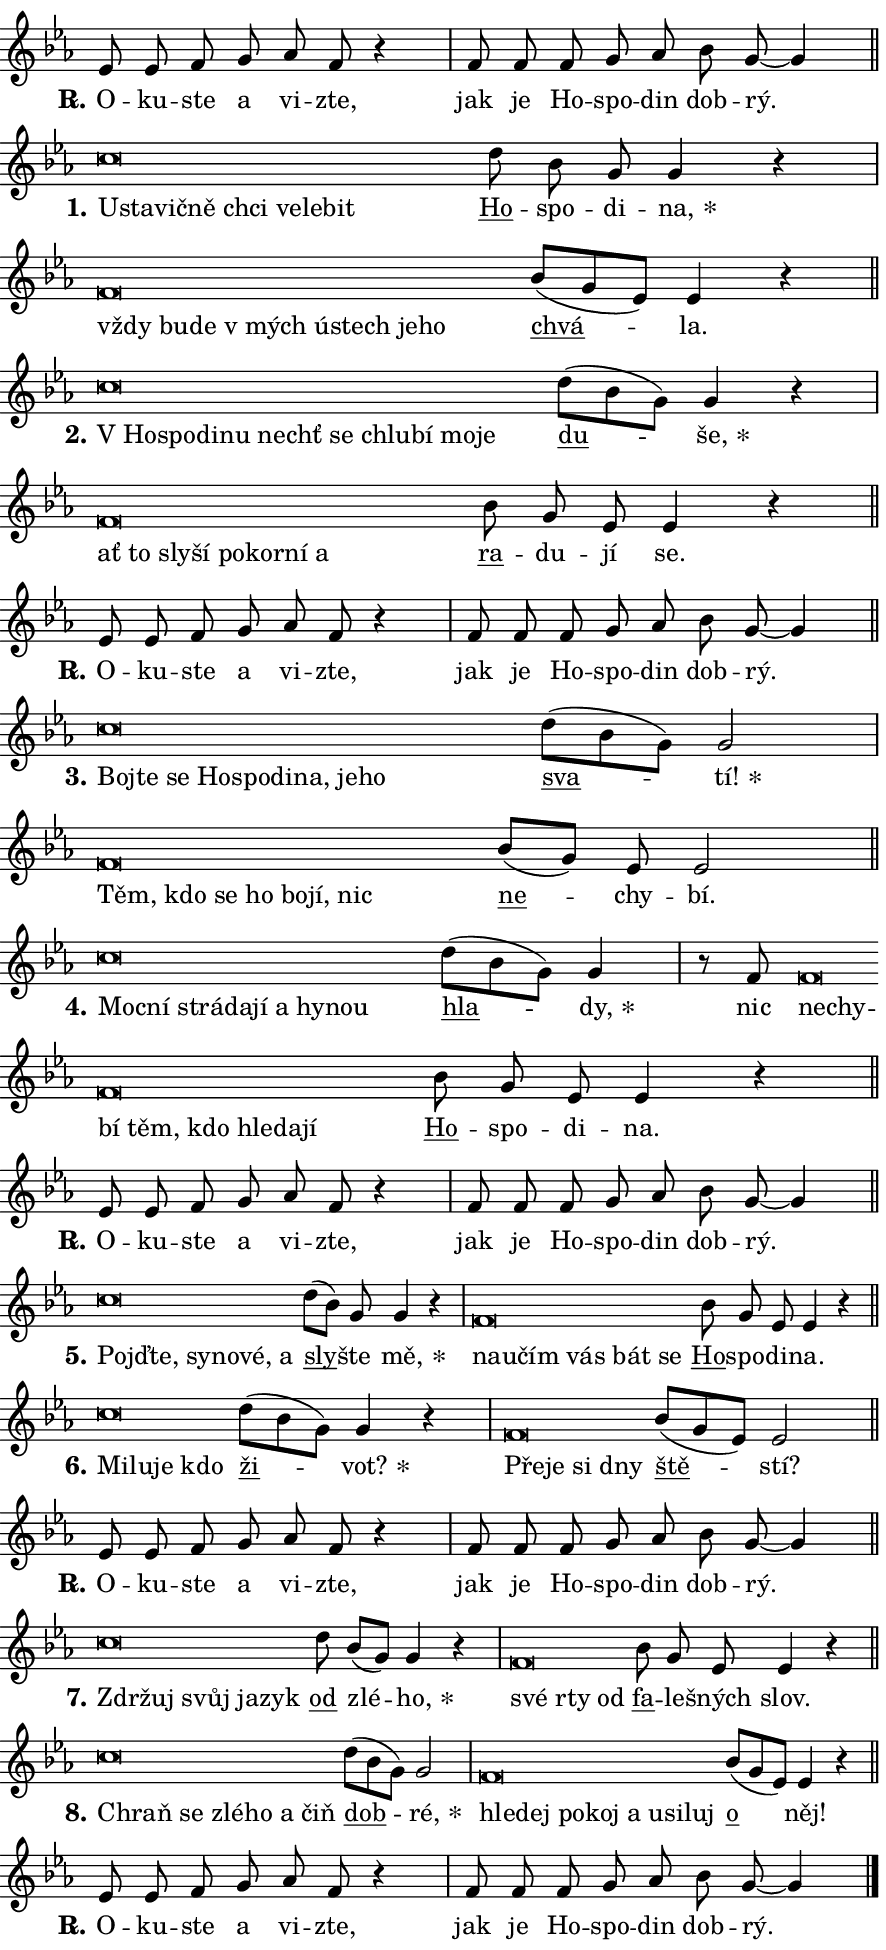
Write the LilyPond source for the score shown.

\version "2.24.0"
\header { tagline = "" }
\paper {
  indent = 0\cm
  top-margin = 0\cm
  right-margin = 0.13\cm % to fit lyric hyphens
  bottom-margin = 0\cm
  left-margin = 0\cm
  paper-width = 15\cm
  page-breaking = #ly:one-page-breaking
  system-system-spacing.basic-distance = #11
  score-system-spacing.basic-distance = #11
  ragged-last = ##f
}


%% Author: Thomas Morley
%% https://lists.gnu.org/archive/html/lilypond-user/2020-05/msg00002.html
#(define (line-position grob)
"Returns position of @var[grob} in current system:
   @code{'start}, if at first time-step
   @code{'end}, if at last time-step
   @code{'middle} otherwise
"
  (let* ((col (ly:item-get-column grob))
         (ln (ly:grob-object col 'left-neighbor))
         (rn (ly:grob-object col 'right-neighbor))
         (col-to-check-left (if (ly:grob? ln) ln col))
         (col-to-check-right (if (ly:grob? rn) rn col))
         (break-dir-left
           (and
             (ly:grob-property col-to-check-left 'non-musical #f)
             (ly:item-break-dir col-to-check-left)))
         (break-dir-right
           (and
             (ly:grob-property col-to-check-right 'non-musical #f)
             (ly:item-break-dir col-to-check-right))))
        (cond ((eqv? 1 break-dir-left) 'start)
              ((eqv? -1 break-dir-right) 'end)
              (else 'middle))))

#(define (tranparent-at-line-position vctor)
  (lambda (grob)
  "Relying on @code{line-position} select the relevant enry from @var{vctor}.
Used to determine transparency,"
    (case (line-position grob)
      ((end) (not (vector-ref vctor 0)))
      ((middle) (not (vector-ref vctor 1)))
      ((start) (not (vector-ref vctor 2))))))

noteHeadBreakVisibility =
#(define-music-function (break-visibility)(vector?)
"Makes @code{NoteHead}s transparent relying on @var{break-visibility}"
#{
  \override NoteHead.transparent =
    #(tranparent-at-line-position break-visibility)
#})

#(define delete-ledgers-for-transparent-note-heads
  (lambda (grob)
    "Reads whether a @code{NoteHead} is transparent.
If so this @code{NoteHead} is removed from @code{'note-heads} from
@var{grob}, which is supposed to be @code{LedgerLineSpanner}.
As a result ledgers are not printed for this @code{NoteHead}"
    (let* ((nhds-array (ly:grob-object grob 'note-heads))
           (nhds-list
             (if (ly:grob-array? nhds-array)
                 (ly:grob-array->list nhds-array)
                 '()))
           ;; Relies on the transparent-property being done before
           ;; Staff.LedgerLineSpanner.after-line-breaking is executed.
           ;; This is fragile ...
           (to-keep
             (remove
               (lambda (nhd)
                 (ly:grob-property nhd 'transparent #f))
               nhds-list)))
      ;; TODO find a better method to iterate over grob-arrays, similiar
      ;; to filter/remove etc for lists
      ;; For now rebuilt from scratch
      (set! (ly:grob-object grob 'note-heads)  '())
      (for-each
        (lambda (nhd)
          (ly:pointer-group-interface::add-grob grob 'note-heads nhd))
        to-keep))))

squashNotes = {
  \override NoteHead.X-extent = #'(-0.2 . 0.2)
  \override NoteHead.Y-extent = #'(-0.75 . 0)
  \override NoteHead.stencil =
    #(lambda (grob)
       (let ((pos (ly:grob-property grob 'staff-position)))
         (begin
           (if (< pos -7) (display "ERROR: Lower brevis then expected\n") (display ""))
           (if (<= pos -6) ly:text-interface::print ly:note-head::print))))
}
unSquashNotes = {
  \revert NoteHead.X-extent
  \revert NoteHead.Y-extent
  \revert NoteHead.stencil
}

hideNotes = \noteHeadBreakVisibility #begin-of-line-visible
unHideNotes = \noteHeadBreakVisibility #all-visible

% work-around for resetting accidentals
% https://lilypond.org/doc/v2.23/Documentation/notation/displaying-rhythms#unmetered-music
cadenzaMeasure = {
  \cadenzaOff
  \partial 1024 s1024
  \cadenzaOn
}

#(define-markup-command (accent layout props text) (markup?)
  "Underline accented syllable"
  (interpret-markup layout props
    #{\markup \override #'(offset . 4.3) \underline { #text }#}))

responsum = \markup \concat {
  "R" \hspace #-1.05 \path #0.1 #'((moveto 0 0.07) (lineto 0.9 0.8)) \hspace #0.05 "."
}

spaceSize = #0.6828661417322834 % exact space size for TeX Gyre Schola

\layout {
  \context {
    \Staff
    \remove "Time_signature_engraver"
    \override LedgerLineSpanner.after-line-breaking = #delete-ledgers-for-transparent-note-heads
  }
  \context {
    \Lyrics {
      \override LyricSpace.minimum-distance = \spaceSize
      \override LyricText.font-name = #"TeX Gyre Schola"
      \override LyricText.font-size = 1
      \override StanzaNumber.font-name = #"TeX Gyre Schola Bold"
      \override StanzaNumber.font-size = 1
    }
  }
  \context {
    \Score 
    \override NoteHead.text =
      #(lambda (grob) 
        (let ((pos (ly:grob-property grob 'staff-position)))
          #{\markup {
            \combine
              \halign #-0.55 \raise #(if (= pos -6) 0 0.5) \override #'(thickness . 2) \draw-line #'(3.2 . 0)
              \musicglyph "noteheads.sM1"
          }#}))
  }
}

% magnetic-lyrics.ily
%
%   written by
%     Jean Abou Samra <jean@abou-samra.fr>
%     Werner Lemberg <wl@gnu.org>
%
%   adapted by
%     Jiri Hon <jiri.hon@gmail.com>
%
% Version 2022-Apr-15

% https://www.mail-archive.com/lilypond-user@gnu.org/msg149350.html

#(define (Left_hyphen_pointer_engraver context)
   "Collect syllable-hyphen-syllable occurrences in lyrics and store
them in properties.  This engraver only looks to the left.  For
example, if the lyrics input is @code{foo -- bar}, it does the
following.

@itemize @bullet
@item
Set the @code{text} property of the @code{LyricHyphen} grob between
@q{foo} and @q{bar} to @code{foo}.

@item
Set the @code{left-hyphen} property of the @code{LyricText} grob with
text @q{foo} to the @code{LyricHyphen} grob between @q{foo} and
@q{bar}.
@end itemize

Use this auxiliary engraver in combination with the
@code{lyric-@/text::@/apply-@/magnetic-@/offset!} hook."
   (let ((hyphen #f)
         (text #f))
     (make-engraver
      (acknowledgers
       ((lyric-syllable-interface engraver grob source-engraver)
        (set! text grob)))
      (end-acknowledgers
       ((lyric-hyphen-interface engraver grob source-engraver)
        ;(when (not (grob::has-interface grob 'lyric-space-interface))
          (set! hyphen grob)));)
      ((stop-translation-timestep engraver)
       (when (and text hyphen)
         (ly:grob-set-object! text 'left-hyphen hyphen))
       (set! text #f)
       (set! hyphen #f)))))

#(define (lyric-text::apply-magnetic-offset! grob)
   "If the space between two syllables is less than the value in
property @code{LyricText@/.details@/.squash-threshold}, move the right
syllable to the left so that it gets concatenated with the left
syllable.

Use this function as a hook for
@code{LyricText@/.after-@/line-@/breaking} if the
@code{Left_@/hyphen_@/pointer_@/engraver} is active."
   (let ((hyphen (ly:grob-object grob 'left-hyphen #f)))
     (when hyphen
       (let ((left-text (ly:spanner-bound hyphen LEFT)))
         (when (grob::has-interface left-text 'lyric-syllable-interface)
           (let* ((common (ly:grob-common-refpoint grob left-text X))
                  (this-x-ext (ly:grob-extent grob common X))
                  (left-x-ext
                   (begin
                     ;; Trigger magnetism for left-text.
                     (ly:grob-property left-text 'after-line-breaking)
                     (ly:grob-extent left-text common X)))
                  ;; `delta` is the gap width between two syllables.
                  (delta (- (interval-start this-x-ext)
                            (interval-end left-x-ext)))
                  (details (ly:grob-property grob 'details))
                  (threshold (assoc-get 'squash-threshold details 0.2)))
             (when (< delta threshold)
               (let* (;; We have to manipulate the input text so that
                      ;; ligatures crossing syllable boundaries are not
                      ;; disabled.  For languages based on the Latin
                      ;; script this is essentially a beautification.
                      ;; However, for non-Western scripts it can be a
                      ;; necessity.
                      (lt (ly:grob-property left-text 'text))
                      (rt (ly:grob-property grob 'text))
                      (is-space (grob::has-interface hyphen 'lyric-space-interface))
                      (space (if is-space " " ""))
                      (extra-delta (if is-space spaceSize 0))
                      ;; Append new syllable.
                      (ltrt-space (if (and (string? lt) (string? rt))
                                (string-append lt space rt)
                                (make-concat-markup (list lt space rt))))
                      ;; Right-align `ltrt` to the right side.
                      (ltrt-space-markup (grob-interpret-markup
                               grob
                               (make-translate-markup
                                (cons (interval-length this-x-ext) 0)
                                (make-right-align-markup ltrt-space)))))
                 (begin
                   ;; Don't print `left-text`.
                   (ly:grob-set-property! left-text 'stencil #f)
                   ;; Set text and stencil (which holds all collected
                   ;; syllables so far) and shift it to the left.
                   (ly:grob-set-property! grob 'text ltrt-space)
                   (ly:grob-set-property! grob 'stencil ltrt-space-markup)
                   (ly:grob-translate-axis! grob (- (- delta extra-delta)) X))))))))))


#(define (lyric-hyphen::displace-bounds-first grob)
   ;; Make very sure this callback isn't triggered too early.
   (let ((left (ly:spanner-bound grob LEFT))
         (right (ly:spanner-bound grob RIGHT)))
     (ly:grob-property left 'after-line-breaking)
     (ly:grob-property right 'after-line-breaking)
     (ly:lyric-hyphen::print grob)))

squashThreshold = #0.4

\layout {
  \context {
    \Lyrics
    \consists #Left_hyphen_pointer_engraver
    \override LyricText.after-line-breaking =
      #lyric-text::apply-magnetic-offset!
    \override LyricHyphen.stencil = #lyric-hyphen::displace-bounds-first
    \override LyricText.details.squash-threshold = \squashThreshold
    \override LyricHyphen.minimum-distance = 0
    \override LyricHyphen.minimum-length = \squashThreshold
  }
}

squashText = \override LyricText.details.squash-threshold = 9999
unSquashText = \override LyricText.details.squash-threshold = \squashThreshold

leftText = \override LyricText.self-alignment-X = #LEFT
unLeftText = \revert LyricText.self-alignment-X

starOffset = #(lambda (grob) 
                (let ((x_offset (ly:self-alignment-interface::aligned-on-x-parent grob)))
                  (if (= x_offset 0) 0 (+ x_offset 1.2))))

star = #(define-music-function (syllable)(string?)
"Append star separator at the end of a syllable"
#{
  \once \override LyricText.X-offset = #starOffset
  \lyricmode { \markup {
    #syllable
    \override #'((font-name . "TeX Gyre Schola Bold")) \hspace #0.2 \lower #0.65 \larger "*"
  } }
#})

starAccent = #(define-music-function (syllable)(string?)
"Append star separator at the end of a syllable and make accent"
#{
  \once \override LyricText.X-offset = #starOffset
  \lyricmode { \markup {
    \accent #syllable
    \override #'((font-name . "TeX Gyre Schola Bold")) \hspace #0.2 \lower #0.65 \larger "*"
  } }
#})

breath = #(define-music-function (syllable)(string?)
"Append breathing indicator at the end of a syllable"
#{
  \lyricmode { \markup { #syllable "+" } }
#})

optionalBreath = #(define-music-function (syllable)(string?)
"Append optional breathing indicator at the end of a syllable"
#{
  \lyricmode { \markup { #syllable "(+)" } }
#})


\score {
    <<
        \new Voice = "melody" { \cadenzaOn \key es \major \relative { es'8 es f g as f r4 \cadenzaMeasure \bar "|" f8 f \bar "" f g as \bar "" bes g~ g4 \cadenzaMeasure \bar "||" \break } }
        \new Lyrics \lyricsto "melody" { \lyricmode { \set stanza = \responsum
O -- ku -- ste a vi -- zte, jak je Ho -- spo -- din dob -- rý. } }
    >>
    \layout {}
}

\score {
    <<
        \new Voice = "melody" { \cadenzaOn \key es \major \relative { \squashNotes c''\breve*1/16 \hideNotes \breve*1/16 \bar "" \breve*1/16 \bar "" \breve*1/16 \bar "" \breve*1/16 \bar "" \breve*1/16 \bar "" \breve*1/16 \breve*1/16 \bar "" \unHideNotes \unSquashNotes \bar "" d8 bes g g4 r \cadenzaMeasure \bar "|" \squashNotes f\breve*1/16 \hideNotes \breve*1/16 \bar "" \breve*1/16 \bar "" \breve*1/16 \bar "" \breve*1/16 \bar "" \breve*1/16 \bar "" \breve*1/16 \breve*1/16 \bar "" \unHideNotes \unSquashNotes \bar "" bes8[( g es)] es4 r \cadenzaMeasure \bar "||" \break } }
        \new Lyrics \lyricsto "melody" { \lyricmode { \set stanza = "1."
\leftText U -- \squashText sta -- vič -- ně chci ve -- le -- bit \unLeftText \unSquashText \markup \accent Ho -- spo -- di -- \star na, \leftText vždy \squashText bu -- de "v mých" ú -- stech je -- ho \unLeftText \unSquashText \markup \accent chvá -- la. } }
    >>
    \layout {}
}

\score {
    <<
        \new Voice = "melody" { \cadenzaOn \key es \major \relative { \squashNotes c''\breve*1/16 \hideNotes \breve*1/16 \bar "" \breve*1/16 \bar "" \breve*1/16 \bar "" \breve*1/16 \bar "" \breve*1/16 \bar "" \breve*1/16 \bar "" \breve*1/16 \bar "" \breve*1/16 \breve*1/16 \bar "" \unHideNotes \unSquashNotes \bar "" d8[( bes g)] g4 r \cadenzaMeasure \bar "|" \squashNotes f\breve*1/16 \hideNotes \breve*1/16 \bar "" \breve*1/16 \bar "" \breve*1/16 \bar "" \breve*1/16 \bar "" \breve*1/16 \bar "" \breve*1/16 \breve*1/16 \bar "" \unHideNotes \unSquashNotes \bar "" bes8 g es es4 r \cadenzaMeasure \bar "||" \break } }
        \new Lyrics \lyricsto "melody" { \lyricmode { \set stanza = "2."
\leftText "V Ho" -- \squashText spo -- di -- nu nechť se chlu -- bí mo -- je \unLeftText \unSquashText \markup \accent du -- \star še, \leftText ať \squashText to sly -- ší po -- kor -- ní a \unLeftText \unSquashText \markup \accent ra -- du -- jí se. } }
    >>
    \layout {}
}

\score {
    <<
        \new Voice = "melody" { \cadenzaOn \key es \major \relative { es'8 es f g as f r4 \cadenzaMeasure \bar "|" f8 f \bar "" f g as \bar "" bes g~ g4 \cadenzaMeasure \bar "||" \break } }
        \new Lyrics \lyricsto "melody" { \lyricmode { \set stanza = \responsum
O -- ku -- ste a vi -- zte, jak je Ho -- spo -- din dob -- rý. } }
    >>
    \layout {}
}

\score {
    <<
        \new Voice = "melody" { \cadenzaOn \key es \major \relative { \squashNotes c''\breve*1/16 \hideNotes \breve*1/16 \bar "" \breve*1/16 \bar "" \breve*1/16 \bar "" \breve*1/16 \bar "" \breve*1/16 \bar "" \breve*1/16 \bar "" \breve*1/16 \breve*1/16 \bar "" \unHideNotes \unSquashNotes \bar "" d8[( bes g)] g2 \cadenzaMeasure \bar "|" \squashNotes f\breve*1/16 \hideNotes \breve*1/16 \bar "" \breve*1/16 \bar "" \breve*1/16 \bar "" \breve*1/16 \bar "" \breve*1/16 \breve*1/16 \bar "" \unHideNotes \unSquashNotes \bar "" bes8[( g)] es es2 \cadenzaMeasure \bar "||" \break } }
        \new Lyrics \lyricsto "melody" { \lyricmode { \set stanza = "3."
\leftText Boj -- \squashText te se Ho -- spo -- di -- na, je -- ho \unLeftText \unSquashText \markup \accent sva -- \star tí! \leftText Těm, \squashText kdo se ho bo -- jí, nic \unLeftText \unSquashText \markup \accent ne -- chy -- bí. } }
    >>
    \layout {}
}

\score {
    <<
        \new Voice = "melody" { \cadenzaOn \key es \major \relative { \squashNotes c''\breve*1/16 \hideNotes \breve*1/16 \bar "" \breve*1/16 \bar "" \breve*1/16 \bar "" \breve*1/16 \bar "" \breve*1/16 \bar "" \breve*1/16 \breve*1/16 \bar "" \unHideNotes \unSquashNotes \bar "" d8[( bes g)] g4 \cadenzaMeasure \bar "|" r8 f8 \squashNotes f\breve*1/16 \hideNotes \breve*1/16 \bar "" \breve*1/16 \bar "" \breve*1/16 \bar "" \breve*1/16 \bar "" \breve*1/16 \bar "" \breve*1/16 \breve*1/16 \bar "" \unHideNotes \unSquashNotes \bar "" bes8 g es es4 r \cadenzaMeasure \bar "||" \break } }
        \new Lyrics \lyricsto "melody" { \lyricmode { \set stanza = "4."
\leftText Moc -- \squashText ní strá -- da -- jí a hy -- nou \unLeftText \unSquashText \markup \accent hla -- \star dy, nic \leftText ne -- \squashText chy -- bí těm, kdo hle -- da -- jí \unLeftText \unSquashText \markup \accent Ho -- spo -- di -- na. } }
    >>
    \layout {}
}

\score {
    <<
        \new Voice = "melody" { \cadenzaOn \key es \major \relative { es'8 es f g as f r4 \cadenzaMeasure \bar "|" f8 f \bar "" f g as \bar "" bes g~ g4 \cadenzaMeasure \bar "||" \break } }
        \new Lyrics \lyricsto "melody" { \lyricmode { \set stanza = \responsum
O -- ku -- ste a vi -- zte, jak je Ho -- spo -- din dob -- rý. } }
    >>
    \layout {}
}

\score {
    <<
        \new Voice = "melody" { \cadenzaOn \key es \major \relative { \squashNotes c''\breve*1/16 \hideNotes \breve*1/16 \bar "" \breve*1/16 \bar "" \breve*1/16 \bar "" \breve*1/16 \breve*1/16 \bar "" \unHideNotes \unSquashNotes \bar "" d8[( bes)] g g4 r \cadenzaMeasure \bar "|" \squashNotes f\breve*1/16 \hideNotes \breve*1/16 \bar "" \breve*1/16 \bar "" \breve*1/16 \bar "" \breve*1/16 \breve*1/16 \bar "" \unHideNotes \unSquashNotes \bar "" bes8 g es es4 r \cadenzaMeasure \bar "||" \break } }
        \new Lyrics \lyricsto "melody" { \lyricmode { \set stanza = "5."
\leftText Pojď -- \squashText te, sy -- no -- vé, a \unLeftText \unSquashText \markup \accent sly -- šte \star mě, \leftText na -- \squashText u -- čím vás bát se \unLeftText \unSquashText \markup \accent Ho -- spo -- di -- na. } }
    >>
    \layout {}
}

\score {
    <<
        \new Voice = "melody" { \cadenzaOn \key es \major \relative { \squashNotes c''\breve*1/16 \hideNotes \breve*1/16 \bar "" \breve*1/16 \breve*1/16 \bar "" \unHideNotes \unSquashNotes \bar "" d8[( bes g)] g4 r \cadenzaMeasure \bar "|" \squashNotes f\breve*1/16 \hideNotes \breve*1/16 \bar "" \breve*1/16 \breve*1/16 \bar "" \unHideNotes \unSquashNotes \bar "" bes8[( g es)] es2 \cadenzaMeasure \bar "||" \break } }
        \new Lyrics \lyricsto "melody" { \lyricmode { \set stanza = "6."
\leftText Mi -- \squashText lu -- je kdo \unLeftText \unSquashText \markup \accent ži -- \star vot? \leftText Pře -- \squashText je si dny \unLeftText \unSquashText \markup \accent ště -- stí? } }
    >>
    \layout {}
}

\score {
    <<
        \new Voice = "melody" { \cadenzaOn \key es \major \relative { es'8 es f g as f r4 \cadenzaMeasure \bar "|" f8 f \bar "" f g as \bar "" bes g~ g4 \cadenzaMeasure \bar "||" \break } }
        \new Lyrics \lyricsto "melody" { \lyricmode { \set stanza = \responsum
O -- ku -- ste a vi -- zte, jak je Ho -- spo -- din dob -- rý. } }
    >>
    \layout {}
}

\score {
    <<
        \new Voice = "melody" { \cadenzaOn \key es \major \relative { \squashNotes c''\breve*1/16 \hideNotes \breve*1/16 \bar "" \breve*1/16 \bar "" \breve*1/16 \breve*1/16 \bar "" \unHideNotes \unSquashNotes \bar "" d8 bes[( g)] g4 r \cadenzaMeasure \bar "|" \squashNotes f\breve*1/16 \hideNotes \breve*1/16 \breve*1/16 \bar "" \unHideNotes \unSquashNotes \bar "" bes8 g es es4 r \cadenzaMeasure \bar "||" \break } }
        \new Lyrics \lyricsto "melody" { \lyricmode { \set stanza = "7."
\leftText Zdr -- \squashText žuj svůj ja -- zyk \unLeftText \unSquashText \markup \accent od zlé -- \star ho, \leftText své \squashText rty od \unLeftText \unSquashText \markup \accent fa -- le -- šných slov. } }
    >>
    \layout {}
}

\score {
    <<
        \new Voice = "melody" { \cadenzaOn \key es \major \relative { \squashNotes c''\breve*1/16 \hideNotes \breve*1/16 \bar "" \breve*1/16 \bar "" \breve*1/16 \bar "" \breve*1/16 \breve*1/16 \bar "" \unHideNotes \unSquashNotes \bar "" d8[( bes g)] g2 \cadenzaMeasure \bar "|" \squashNotes f\breve*1/16 \hideNotes \breve*1/16 \bar "" \breve*1/16 \bar "" \breve*1/16 \bar "" \breve*1/16 \bar "" \breve*1/16 \bar "" \breve*1/16 \breve*1/16 \bar "" \unHideNotes \unSquashNotes \bar "" bes8[( g es)] es4 r \cadenzaMeasure \bar "||" \break } }
        \new Lyrics \lyricsto "melody" { \lyricmode { \set stanza = "8."
\leftText Chraň \squashText se zlé -- ho a čiň \unLeftText \unSquashText \markup \accent dob -- \star ré, \leftText hle -- \squashText dej po -- koj a u -- si -- luj \unLeftText \unSquashText \markup \accent o něj! } }
    >>
    \layout {}
}

\score {
    <<
        \new Voice = "melody" { \cadenzaOn \key es \major \relative { es'8 es f g as f r4 \cadenzaMeasure \bar "|" f8 f \bar "" f g as \bar "" bes g~ g4 \cadenzaMeasure \bar "||" \break } \bar "|." }
        \new Lyrics \lyricsto "melody" { \lyricmode { \set stanza = \responsum
O -- ku -- ste a vi -- zte, jak je Ho -- spo -- din dob -- rý. } }
    >>
    \layout {}
}
